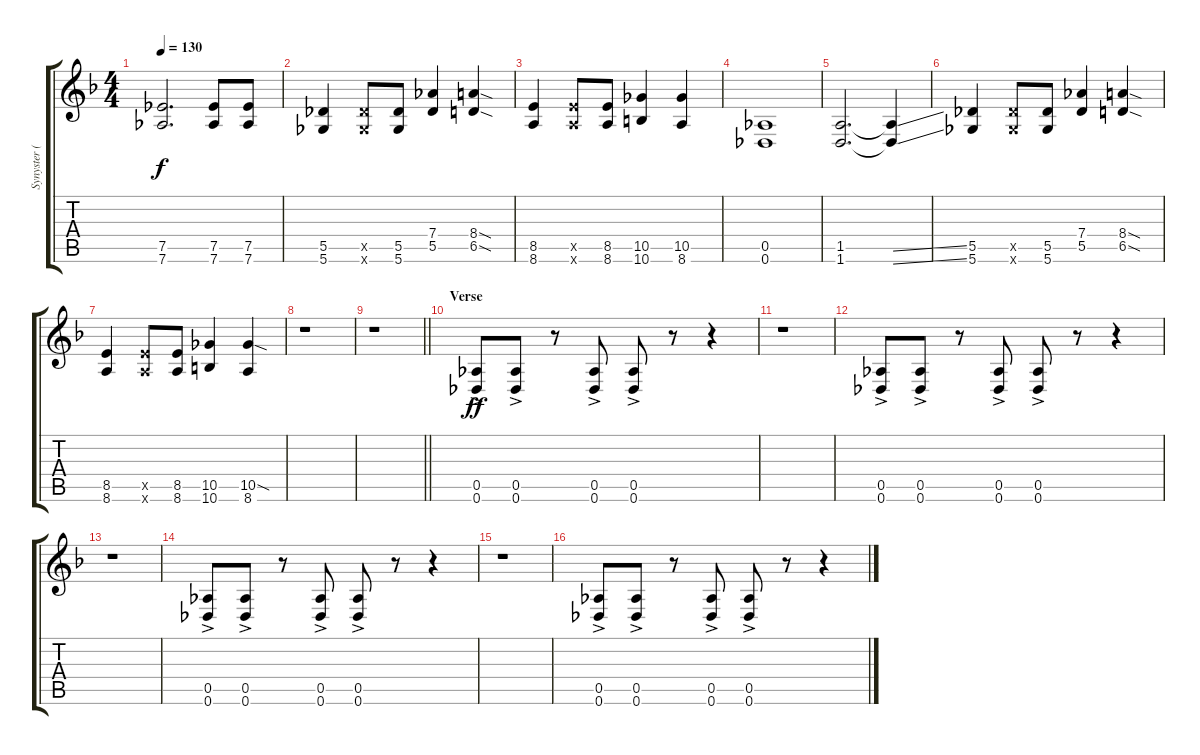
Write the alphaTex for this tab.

\track ("Synyster ( Rhy Gtr )" "Synyster (") {instrument distortionguitar}
\staff {score tabs}
\tuning (Eb4 Bb3 Gb3 Db3 Ab2 Db2) {hide}
\ts (4 4)
\tempo 130
\clef g2
\ks f
(7.5 7.6).2{d dy f} (7.5 7.6).8 (7.5 7.6).8 |
(5.5 5.6).4 (5.5{x} 5.6{x}).8 (5.5 5.6).8 (7.4 5.5).4 (8.4{sod} 6.5{sod}).4 |
(8.5 8.6).4 (8.5{x} 8.6{x}).8 (8.5 8.6).8 (10.5 10.6).4 (10.5 8.6).4 |
(0.5 0.6).1 |
(1.5 1.6).2{d} (1.5{ss t} 1.6{ss t}).4 |
(5.5 5.6).4 (5.5{x} 5.6{x}).8 (5.5 5.6).8 (7.4 5.5).4 (8.4{sod} 6.5{sod}).4 |
(8.5 8.6).4 (8.5{x} 8.6{x}).8 (8.5 8.6).8 (10.5 10.6).4 (10.5{sod} 8.6).4 |
r.1 |
\barLineRight lightlight
r.1 |
\section ("" "Verse")
(0.5{ac} 0.6{ac}).8{dy ff} (0.5{ac} 0.6{ac}).8 r.8 (0.5{ac} 0.6{ac}).8 (0.5{ac} 0.6{ac}).8 r.8 r.4 |
r.1 |
(0.5{ac} 0.6{ac}).8 (0.5{ac} 0.6{ac}).8 r.8 (0.5{ac} 0.6{ac}).8 (0.5{ac} 0.6{ac}).8 r.8 r.4 |
r.1 |
(0.5{ac} 0.6{ac}).8 (0.5{ac} 0.6{ac}).8 r.8 (0.5{ac} 0.6{ac}).8 (0.5{ac} 0.6{ac}).8 r.8 r.4 |
r.1 |
(0.5{ac} 0.6{ac}).8 (0.5{ac} 0.6{ac}).8 r.8 (0.5{ac} 0.6{ac}).8 (0.5{ac} 0.6{ac}).8 r.8 r.4
